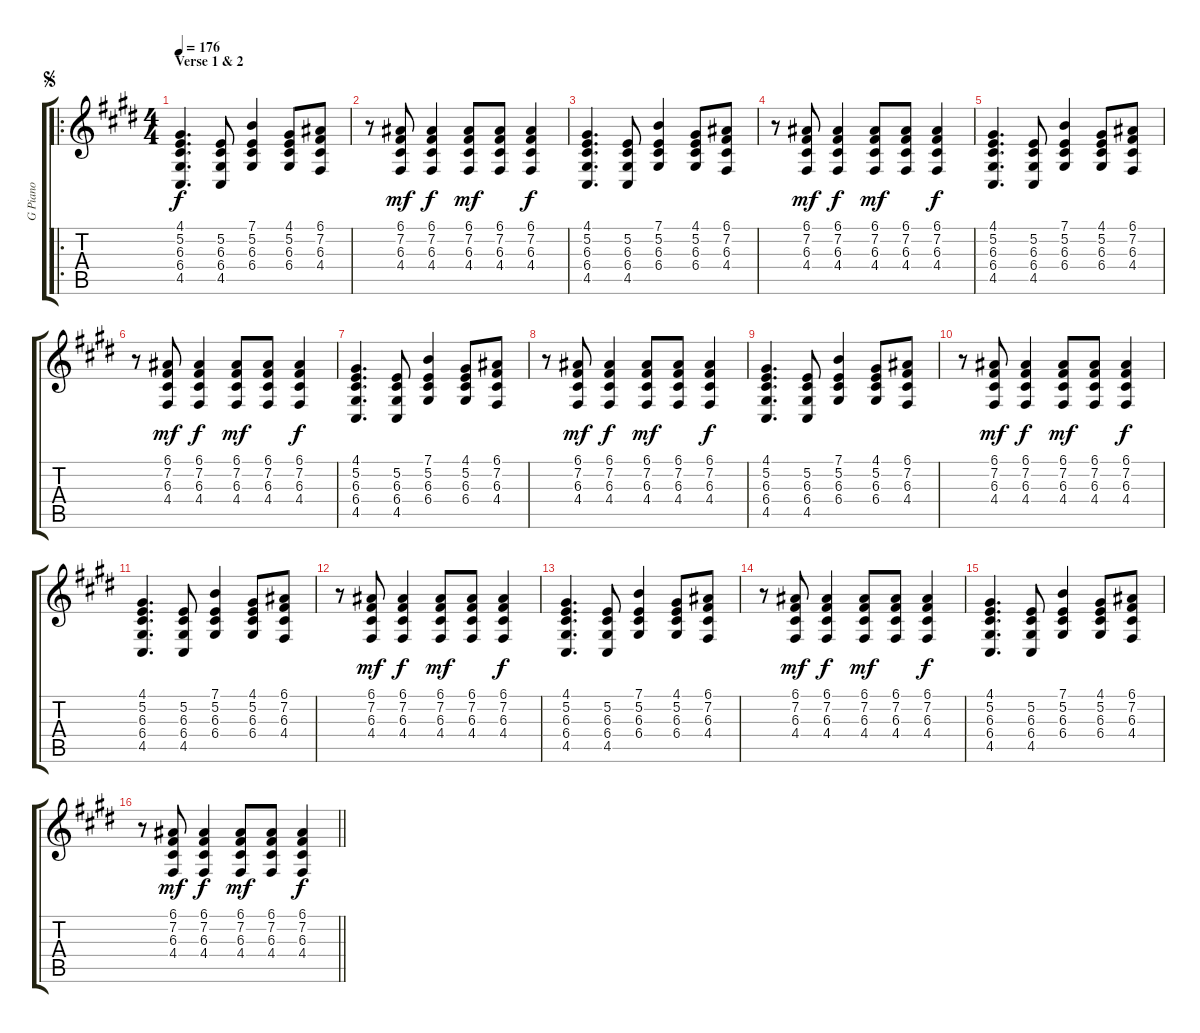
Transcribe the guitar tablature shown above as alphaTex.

\track ("G Piano" "G Piano") {instrument brightacousticpiano}
\staff {score tabs}
\tuning (E4 B3 G3 D3 A2 E2) {hide}
\ro
\ts (4 4)
\section ("" "Verse 1 & 2")
\jump segno
\tempo 176
\clef g2
\ks e
(4.1 5.2 6.3 6.4 4.5).4{d dy f} (5.2 6.3 6.4 4.5).8 (7.1 5.2 6.3 6.4).4 (4.1 5.2 6.3 6.4).8 (6.1 7.2 6.3 4.4).8 |
r.8 (6.1 7.2 6.3 4.4).8{dy mf} (6.1 7.2 6.3 4.4).4{dy f} (6.1 7.2 6.3 4.4).8{dy mf} (6.1 7.2 6.3 4.4).8 (6.1 7.2 6.3 4.4).4{dy f} |
(4.1 5.2 6.3 6.4 4.5).4{d} (5.2 6.3 6.4 4.5).8 (7.1 5.2 6.3 6.4).4 (4.1 5.2 6.3 6.4).8 (6.1 7.2 6.3 4.4).8 |
r.8 (6.1 7.2 6.3 4.4).8{dy mf} (6.1 7.2 6.3 4.4).4{dy f} (6.1 7.2 6.3 4.4).8{dy mf} (6.1 7.2 6.3 4.4).8 (6.1 7.2 6.3 4.4).4{dy f} |
(4.1 5.2 6.3 6.4 4.5).4{d} (5.2 6.3 6.4 4.5).8 (7.1 5.2 6.3 6.4).4 (4.1 5.2 6.3 6.4).8 (6.1 7.2 6.3 4.4).8 |
r.8 (6.1 7.2 6.3 4.4).8{dy mf} (6.1 7.2 6.3 4.4).4{dy f} (6.1 7.2 6.3 4.4).8{dy mf} (6.1 7.2 6.3 4.4).8 (6.1 7.2 6.3 4.4).4{dy f} |
(4.1 5.2 6.3 6.4 4.5).4{d} (5.2 6.3 6.4 4.5).8 (7.1 5.2 6.3 6.4).4 (4.1 5.2 6.3 6.4).8 (6.1 7.2 6.3 4.4).8 |
r.8 (6.1 7.2 6.3 4.4).8{dy mf} (6.1 7.2 6.3 4.4).4{dy f} (6.1 7.2 6.3 4.4).8{dy mf} (6.1 7.2 6.3 4.4).8 (6.1 7.2 6.3 4.4).4{dy f} |
(4.1 5.2 6.3 6.4 4.5).4{d} (5.2 6.3 6.4 4.5).8 (7.1 5.2 6.3 6.4).4 (4.1 5.2 6.3 6.4).8 (6.1 7.2 6.3 4.4).8 |
r.8 (6.1 7.2 6.3 4.4).8{dy mf} (6.1 7.2 6.3 4.4).4{dy f} (6.1 7.2 6.3 4.4).8{dy mf} (6.1 7.2 6.3 4.4).8 (6.1 7.2 6.3 4.4).4{dy f} |
(4.1 5.2 6.3 6.4 4.5).4{d} (5.2 6.3 6.4 4.5).8 (7.1 5.2 6.3 6.4).4 (4.1 5.2 6.3 6.4).8 (6.1 7.2 6.3 4.4).8 |
r.8 (6.1 7.2 6.3 4.4).8{dy mf} (6.1 7.2 6.3 4.4).4{dy f} (6.1 7.2 6.3 4.4).8{dy mf} (6.1 7.2 6.3 4.4).8 (6.1 7.2 6.3 4.4).4{dy f} |
(4.1 5.2 6.3 6.4 4.5).4{d} (5.2 6.3 6.4 4.5).8 (7.1 5.2 6.3 6.4).4 (4.1 5.2 6.3 6.4).8 (6.1 7.2 6.3 4.4).8 |
r.8 (6.1 7.2 6.3 4.4).8{dy mf} (6.1 7.2 6.3 4.4).4{dy f} (6.1 7.2 6.3 4.4).8{dy mf} (6.1 7.2 6.3 4.4).8 (6.1 7.2 6.3 4.4).4{dy f} |
(4.1 5.2 6.3 6.4 4.5).4{d} (5.2 6.3 6.4 4.5).8 (7.1 5.2 6.3 6.4).4 (4.1 5.2 6.3 6.4).8 (6.1 7.2 6.3 4.4).8 |
\barLineRight lightlight
r.8 (6.1 7.2 6.3 4.4).8{dy mf} (6.1 7.2 6.3 4.4).4{dy f} (6.1 7.2 6.3 4.4).8{dy mf} (6.1 7.2 6.3 4.4).8 (6.1 7.2 6.3 4.4).4{dy f}
